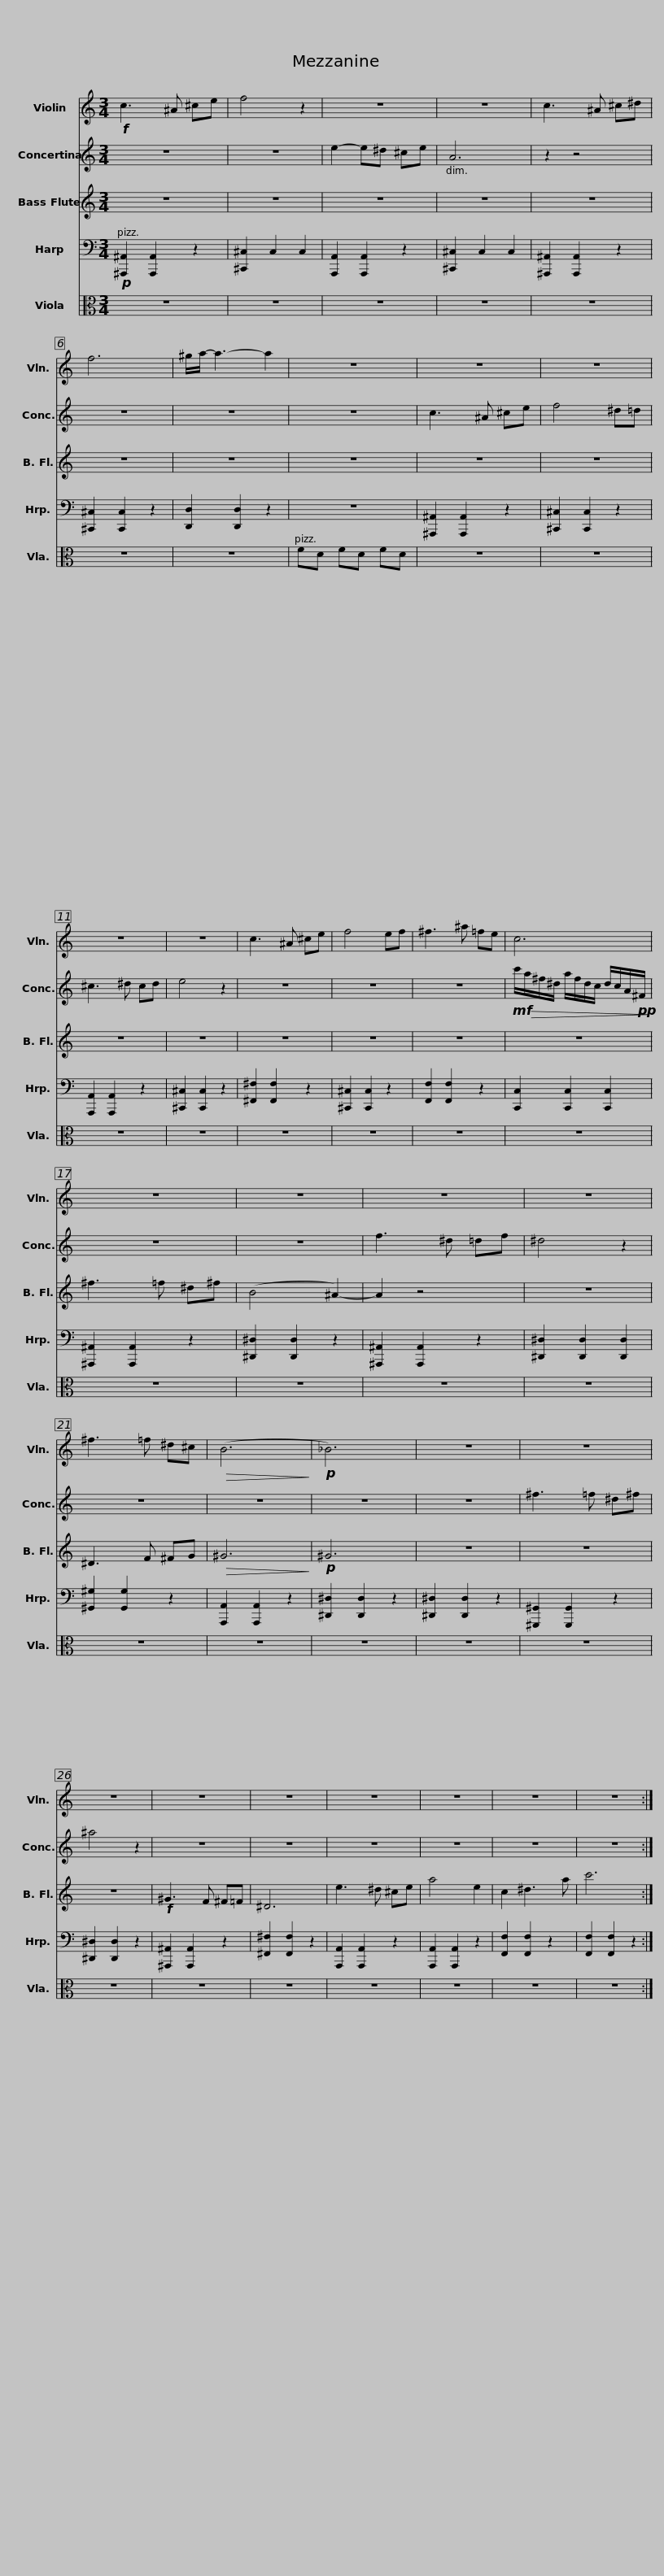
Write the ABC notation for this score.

X:1
%%score 1 2 3 4 5
L:1/8
M:3/4
I:linebreak $
K:C
V:1 treble
V:2 treble
V:3 treble transpose=-12
V:4 bass
V:5 alto
V:1
!f! c3 ^A ^ce | f4 z2 | z6 | z6 | c3 ^A ^c^d | %5
 f6 | ^g/a/- a3- a2 |$ z6 | z6 | z6 | %10
 z6 | z6 | c3 ^A ^ce | f4 ef |$ ^f3 ^a =fe | %15
 c6 | z6 | z6 | z6 | z6 |$ %20
 ^f3 =f ^d^c |!>(! (B6!>)! |!p! _B6) | z6 | z6 | %25
 z6 | z6 | z6 |$ z6 | z6 | %30
 z6 | z6 :| %32
V:2
 z6 | z6 | e2- e^d ^ce | A6 | z2 z4 | %5
 z6 | z6 |$ z6 | c3 ^A ^ce | f4 ^d=d | %10
 ^c3 ^d cd | e4 z2 | z6 | z6 |$ z6 | %15
!mf!!>(! c'/a/^f/^d/ a/f/d/c/ d/c/A/!pp!^F/!>)! | z6 | z6 | f3 ^d =df | ^d4 z2 |$ %20
 z6 | z6 | z6 | z6 | ^f3 =f ^d^f | %25
 ^a4 z2 | z6 | z6 |$ z6 | z6 | %30
 z6 | z6 :| %32
V:3
 z6 | z6 | z6 | z6 | z6 | %5
 z6 | z6 |$ z6 | z6 | z6 | %10
 z6 | z6 | z6 | z6 |$ z6 | %15
 z6 | ^f3 =f ^d^f | (B4 ^A2-) | A2 z4 | z6 |$ %20
 ^D3 F ^FG |!>(! ^G6!>)! |!p! ^G6 | z6 | z6 | %25
 z6 |!f! ^G3 F ^F=F | ^D6 |$ e3 ^d ^ce | a4 e2 | %30
 c2 ^d3 a | c'6 :| %32
V:4
!p! [^A,,,^A,,]2 [A,,,A,,]2 z2 | [^C,,^C,]2 C,2 C,2 | [A,,,A,,]2 [A,,,A,,]2 z2 | [^C,,^C,]2 C,2 C,2 | [^A,,,^A,,]2 [A,,,A,,]2 z2 | %5
 [^C,,^C,]2 [C,,C,]2 z2 | [D,,D,]2 [D,,D,]2 z2 |$ z6 | [^A,,,^A,,]2 [A,,,A,,]2 z2 | [^C,,^C,]2 [C,,C,]2 z2 | %10
 [A,,,A,,]2 [A,,,A,,]2 z2 | [^C,,^C,]2 [C,,C,]2 z2 | [^F,,^F,]2 [F,,F,]2 z2 | [^C,,^C,]2 [C,,C,]2 z2 |$ [F,,F,]2 [F,,F,]2 z2 | %15
 [C,,C,]2 [C,,C,]2 [C,,C,]2 | [^A,,,^A,,]2 [A,,,A,,]2 z2 | [^D,,^D,]2 [D,,D,]2 z2 | [^A,,,^A,,]2 [A,,,A,,]2 z2 | [^D,,^D,]2 [D,,D,]2 [D,,D,]2 |$ %20
 [^G,,^G,]2 [G,,G,]2 z2 | [A,,,A,,]2 [A,,,A,,]2 z2 | [^D,,^D,]2 [D,,D,]2 z2 | [^D,,^D,]2 [D,,D,]2 z2 | [^G,,,^G,,]2 [G,,,G,,]2 z2 | %25
 [^D,,^D,]2 [D,,D,]2 z2 | [^A,,,^A,,]2 [A,,,A,,]2 z2 | [^F,,^F,]2 [F,,F,]2 z2 |$ [A,,,A,,]2 [A,,,A,,]2 z2 | [A,,,A,,]2 [A,,,A,,]2 z2 | %30
 [F,,F,]2 [F,,F,]2 z2 | [F,,F,]2 [F,,F,]2 z2 :| %32
V:5
 z6 | z6 | z6 | z6 | z6 | %5
 z6 | z6 |$ FD FD FD | z6 | z6 | %10
 z6 | z6 | z6 | z6 |$ z6 | %15
 z6 | z6 | z6 | z6 | z6 |$ %20
 z6 | z6 | z6 | z6 | z6 | %25
 z6 | z6 | z6 |$ z6 | z6 | %30
 z6 | z6 :| %32
